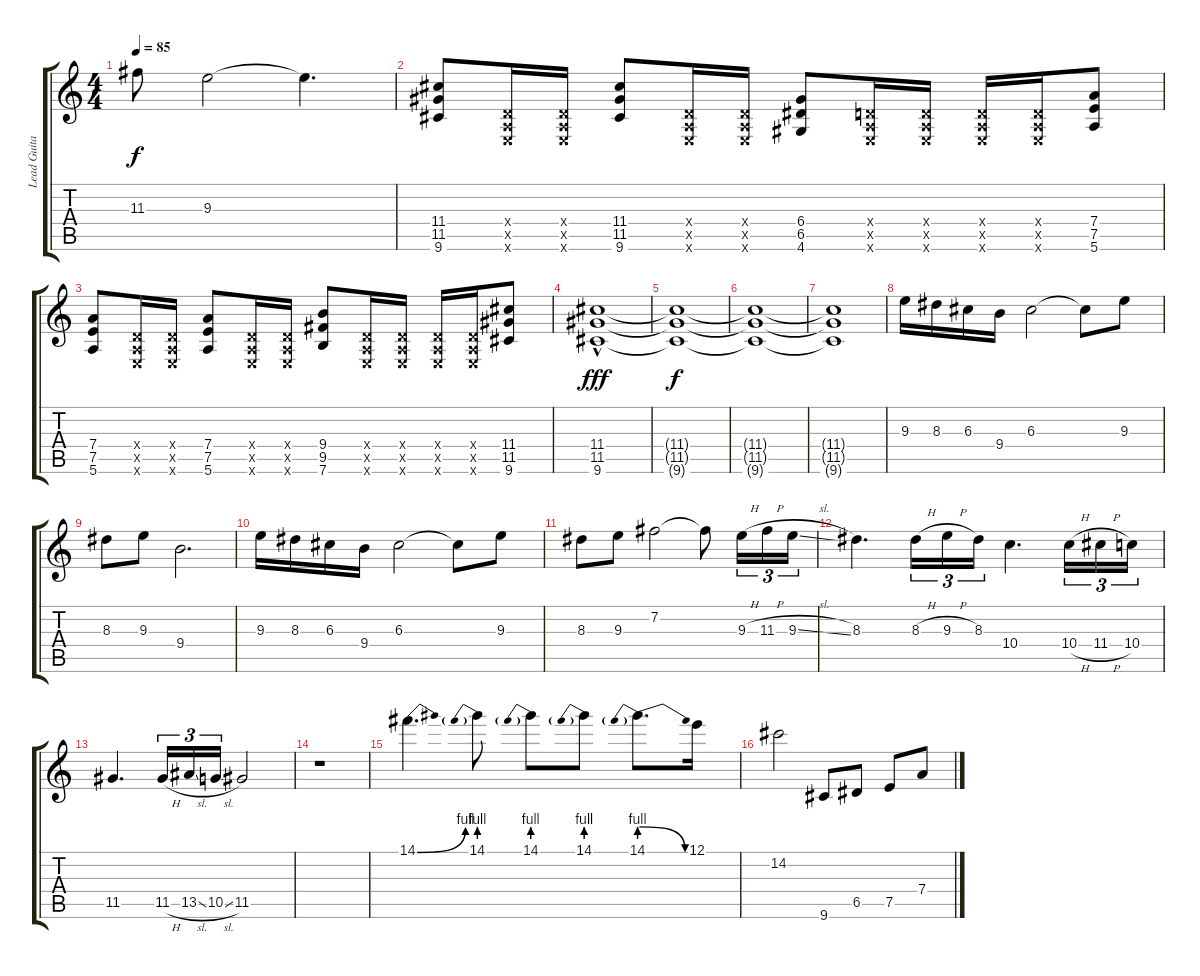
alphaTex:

\track ("Lead Guitar" "Lead Guita") {instrument distortionguitar}
\staff {score tabs}
\tuning (E4 B3 G3 D3 A2 E2) {hide}
\ts (4 4)
\tempo 85
\clef g2
\ks c
11.3{t}.8{dy f} 9.3.2 9.3{t}.4{d} |
(11.4 11.5 9.6).8 (0.4{x} 0.5{x} 0.6{x}).16 (0.4{x} 0.5{x} 0.6{x}).16 (11.4 11.5 9.6).8 (0.4{x} 0.5{x} 0.6{x}).16 (0.4{x} 0.5{x} 0.6{x}).16 (6.4 6.5 4.6).8 (0.4{x} 0.5{x} 0.6{x}).16 (0.4{x} 0.5{x} 0.6{x}).16 (0.4{x} 0.5{x} 0.6{x}).16 (0.4{x} 0.5{x} 0.6{x}).16 (7.4 7.5 5.6).8 |
(7.4 7.5 5.6).8 (0.4{x} 0.5{x} 0.6{x}).16 (0.4{x} 0.5{x} 0.6{x}).16 (7.4 7.5 5.6).8 (0.4{x} 0.5{x} 0.6{x}).16 (0.4{x} 0.5{x} 0.6{x}).16 (9.4 9.5 7.6).8 (0.4{x} 0.5{x} 0.6{x}).16 (0.4{x} 0.5{x} 0.6{x}).16 (0.4{x} 0.5{x} 0.6{x}).16 (0.4{x} 0.5{x} 0.6{x}).16 (11.4 11.5 9.6).8 |
(11.4{hac} 11.5{hac} 9.6{hac}).1{dy fff} |
(11.4{t} 11.5{t} 9.6{t}).1{dy f} |
(11.4{t} 11.5{t} 9.6{t}).1 |
(11.4{t} 11.5{t} 9.6{t}).1 |
9.3.16 8.3.16 6.3.16 9.4.16 6.3.2 6.3{t}.8 9.3.8 |
8.3.8 9.3.8 9.4.2{d} |
9.3.16 8.3.16 6.3.16 9.4.16 6.3.2 6.3{t}.8 9.3.8 |
8.3.8 9.3.8 7.2.2 7.2{t}.8 9.3{h}.16{tu (3 2)} 11.3{h}.16{tu (3 2)} 9.3{sl}.16{tu (3 2)} |
8.3.4{d} 8.3{h}.16{tu (3 2)} 9.3{h}.16{tu (3 2)} 8.3.16{tu (3 2)} 10.4.4{d} 10.4{h}.16{tu (3 2)} 11.4{h}.16{tu (3 2)} 10.4.16{tu (3 2)} |
11.5.4{d} 11.5{h}.16{tu (3 2)} 13.5{sl}.16{tu (3 2)} 10.5{sl}.16{tu (3 2)} 11.5.2 |
r.1 |
14.1{be (bend 0 0 60 4)}.4{d} 14.1{be (prebend 0 4 60 4)}.8 14.1{be (prebend 0 4 60 4)}.8 14.1{be (prebend 0 4 60 4)}.8 14.1{be (prebendrelease 0 4 60 0)}.8{d} 12.1.16 |
14.2.2 9.6.8 6.5.8 7.5.8 7.4.8
